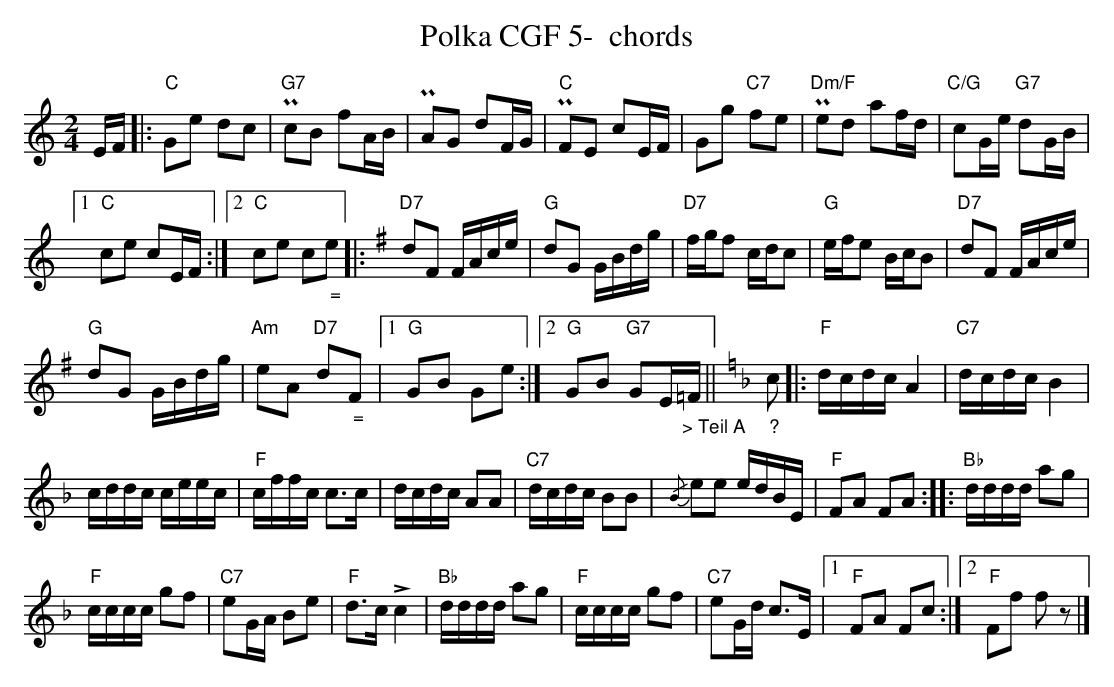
X:1
T:Polka CGF 5-  chords
M:2/4
L:1/16
K:Cmaj%%MIDI gchordon
EF |: "C"G2e2 d2c2 | "G7"Pc2B2 f2AB | PA2G2 d2FG | "C"PF2E2 c2EF | G2g2 "C7"f2e2 | "Dm/F"Pe2d2 a2fd | "C/G"c2Ge "G7"d2GB |1
"C"c2e2 c2EF :|2 "C"c2e2 c2"_ ="e2 |: [K:Gmaj] "D7"d2F2 FAce | "G"d2G2 GBdg | "D7"fgf2 cdc2 | "G"efe2 BcB2 | "D7"d2F2 FAce |
"G"d2G2 GBdg | "Am"e2A2 "D7"d2"_ ="F2 |1 "G"G2B2 G2e2 :|2 "G"G2B2 "G7"G2E"_> Teil A"=F || [K:Fmaj] "_?"c2 |:"F"dcdc A4 | "C7"dcdc B4 |
cddc ceec | "F"cffc c3c | dcdc A2A2 | "C7"dcdc B2B2 | {/B}e2e2 edBE | "F"F2A2 F2A2 :: "Bb"dddd a2g2 |
"F"cccc g2f2 | "C7"e2GA B2e2 | "F"d3c !>!c4 | "Bb"dddd a2g2 | "F"cccc g2f2 | "C7"e2Gd c3E |1 "F"F2A2 F2c2 :|2 "F"F2f2 f2z2 |]
